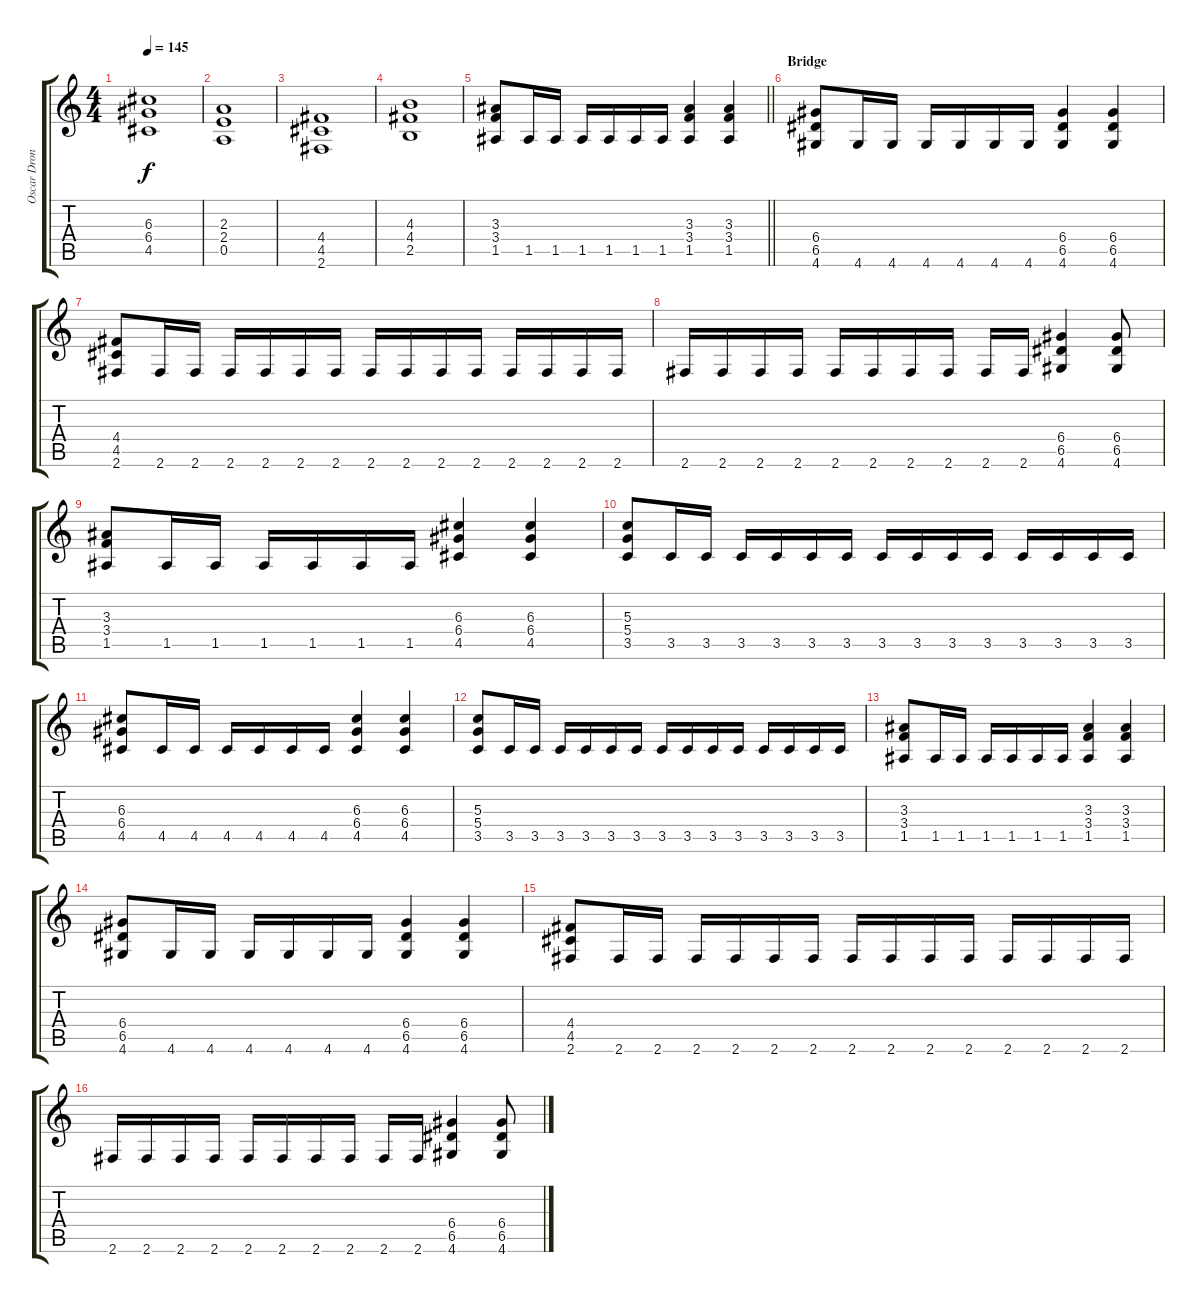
\track ("Oscar Dronjak (Rhythm Guitar)" "Oscar Dron") {instrument distortionguitar}
\staff {score tabs}
\tuning (E4 B3 G3 D3 A2 E2) {hide}
\ts (4 4)
\tempo 145
\clef g2
\ks c
(6.3 6.4 4.5).1{dy f} |
(2.3 2.4 0.5).1 |
(4.4 4.5 2.6).1 |
(4.3 4.4 2.5).1 |
\barLineRight lightlight
(3.3 3.4 1.5).8 1.5.16 1.5.16 1.5.16 1.5.16 1.5.16 1.5.16 (3.3 3.4 1.5).4 (3.3 3.4 1.5).4 |
\section ("" "Bridge")
(6.4 6.5 4.6).8 4.6.16 4.6.16 4.6.16 4.6.16 4.6.16 4.6.16 (6.4 6.5 4.6).4 (6.4 6.5 4.6).4 |
(4.4 4.5 2.6).8 2.6.16 2.6.16 2.6.16 2.6.16 2.6.16 2.6.16 2.6.16 2.6.16 2.6.16 2.6.16 2.6.16 2.6.16 2.6.16 2.6.16 |
2.6.16 2.6.16 2.6.16 2.6.16 2.6.16 2.6.16 2.6.16 2.6.16 2.6.16 2.6.16 (6.4 6.5 4.6).4 (6.4 6.5 4.6).8 |
(3.3 3.4 1.5).8 1.5.16 1.5.16 1.5.16 1.5.16 1.5.16 1.5.16 (6.3 6.4 4.5).4 (6.3 6.4 4.5).4 |
(5.3 5.4 3.5).8 3.5.16 3.5.16 3.5.16 3.5.16 3.5.16 3.5.16 3.5.16 3.5.16 3.5.16 3.5.16 3.5.16 3.5.16 3.5.16 3.5.16 |
(6.3 6.4 4.5).8 4.5.16 4.5.16 4.5.16 4.5.16 4.5.16 4.5.16 (6.3 6.4 4.5).4 (6.3 6.4 4.5).4 |
(5.3 5.4 3.5).8 3.5.16 3.5.16 3.5.16 3.5.16 3.5.16 3.5.16 3.5.16 3.5.16 3.5.16 3.5.16 3.5.16 3.5.16 3.5.16 3.5.16 |
(3.3 3.4 1.5).8 1.5.16 1.5.16 1.5.16 1.5.16 1.5.16 1.5.16 (3.3 3.4 1.5).4 (3.3 3.4 1.5).4 |
(6.4 6.5 4.6).8 4.6.16 4.6.16 4.6.16 4.6.16 4.6.16 4.6.16 (6.4 6.5 4.6).4 (6.4 6.5 4.6).4 |
(4.4 4.5 2.6).8 2.6.16 2.6.16 2.6.16 2.6.16 2.6.16 2.6.16 2.6.16 2.6.16 2.6.16 2.6.16 2.6.16 2.6.16 2.6.16 2.6.16 |
2.6.16 2.6.16 2.6.16 2.6.16 2.6.16 2.6.16 2.6.16 2.6.16 2.6.16 2.6.16 (6.4 6.5 4.6).4 (6.4 6.5 4.6).8
